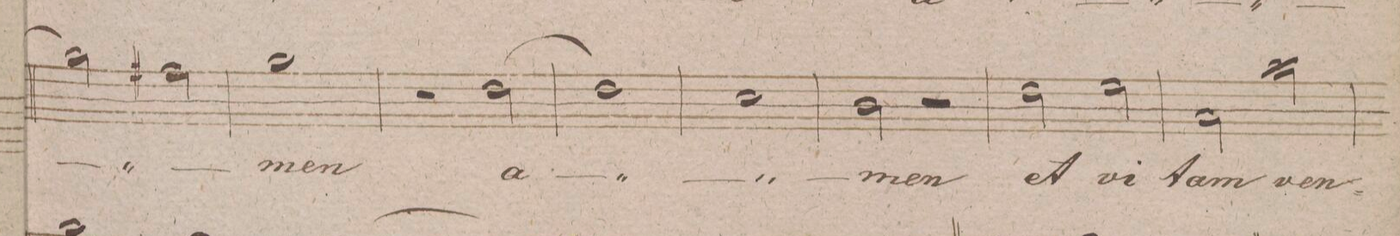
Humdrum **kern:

**kern	**text	**dynam
*I"Soprano.	*	*
*clefC1	*	*
*k[f#]	*	*
*met(c|)	*	*
*M2/2	*	*
2ee\]	.	.
2dd#X\	.	.
=297	=297	=297
1ee\	-men	.
=298	=298	=298
2r	.	.
[2b\	a-	.
=299	=299	=299
1b\]	.	.
=300	=300	=300
1a\	.	.
=301	=301	=301
2g\	-men	.
2r	.	.
=302	=302	=302
2b\	et	.
2cc\	vi-	.
=303	=303	=303
2f#/	-tam	.
2ff#\	ven-	.
=304	=304	=304
*-	*-	*-
